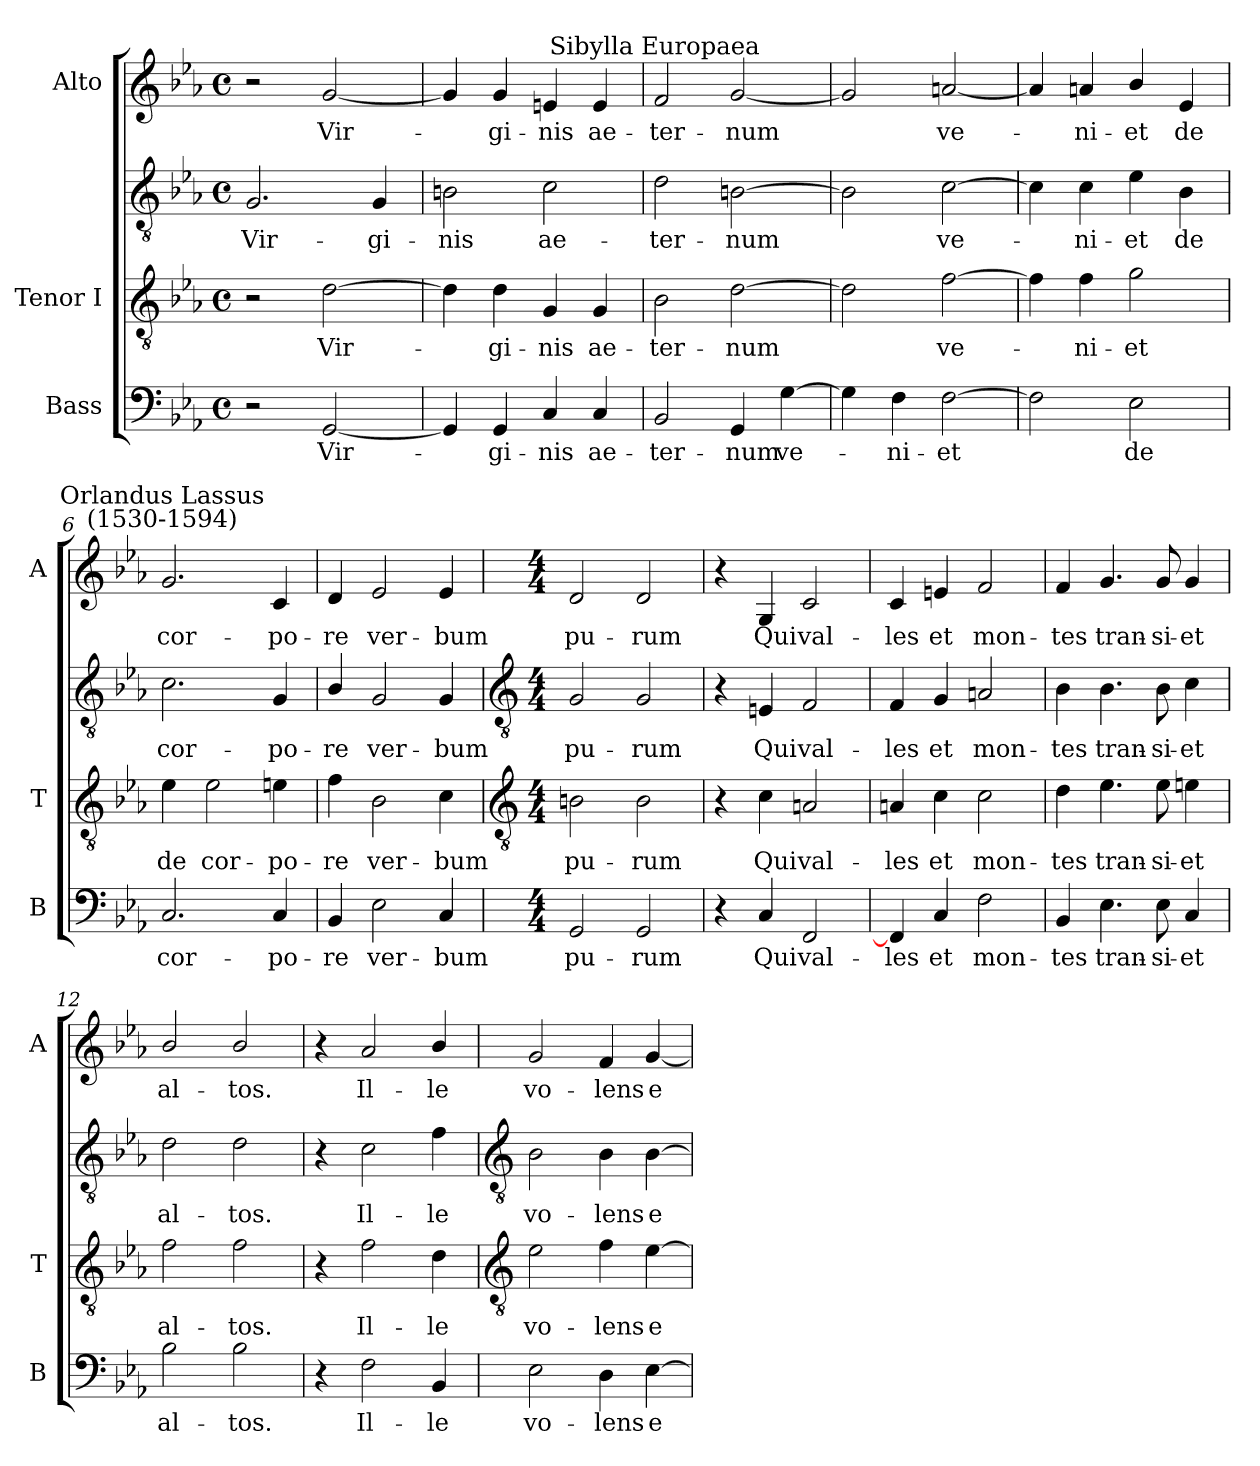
**kern	**text	**kern	**text	**kern	**text	**kern	**text
*part3	*part3	*part2	*part2	*part2	*part2	*part1	*part1
*staff4	*staff4	*staff3	*staff3	*staff2	*staff2	*staff1	*staff1
*I"Bass	*	*I"Tenor I	*	*	*	*I"Alto	*
*I'B	*	*I'T	*	*	*	*I'A	*
*clefF4	*	*clefGv2	*	*clefGv2	*	*clefG2	*
*k[b-e-a-]	*	*k[b-e-a-]	*	*k[b-e-a-]	*	*k[b-e-a-]	*
*E-:	*	*E-:	*	*E-:	*	*E-:	*
*M4/4	*	*M4/4	*	*M4/4	*	*M4/4	*
*met(c)	*	*met(c)	*	*met(c)	*	*met(c)	*
=1	=1	=1	=1	=1	=1	=1	=1
!	!	!	!	!	!LO:LY:b	!	!
2r	.	2r	.	2.G	Vir-	2r	.
!	!LO:LY:b	!	!LO:LY:b	!	!	!	!LO:LY:b
[2GG	Vir-	[2d	-Vir-	.	.	[2g	Vir-
!	!	!	!	!	!LO:LY:b	!	!
.	.	.	.	4G	-gi-	.	.
=2	=2	=2	=2	=2	=2	=2	=2
!	!	!	!	!	!LO:LY:b	!	!
4GG]	.	4d]	.	2Bn	nis	4g]	.
!	!LO:LY:b	!	!LO:LY:b	!	!	!	!LO:LY:b
4GG	gi-	4d	-gi-	.	.	4g	gi-
!	!LO:LY:b	!	!LO:LY:b	!	!LO:LY:b	!	!LO:LY:b
4C	-nis	4G	-nis	2c	ae-	4en	-nis
!	!LO:LY:b	!	!LO:LY:b	!	!	!	!LO:LY:b
4C	ae-	4G	ae-	.	.	4e	ae-
=3	=3	=3	=3	=3	=3	=3	=3
!	!	!	!	!	!	!LO:TX:a:cj:t=Sibylla Europaea	!
!	!LO:LY:b	!	!LO:LY:b	!	!LO:LY:b	!	!LO:LY:b
2BB-	-ter-	2B-	ter-	2d	-ter-	2f	-ter-
!	!LO:LY:b	!	!LO:LY:b	!	!LO:LY:b	!	!LO:LY:b
4GG	-num	[2d	-num	[2Bn	-num	[2g	-num
!	!LO:LY:b	!	!	!	!	!	!
[4G	ve-	.	.	.	.	.	.
=4	=4	=4	=4	=4	=4	=4	=4
4G]	.	2d]	.	2B]	.	2g]	.
!	!LO:LY:b	!	!	!	!	!	!
4F	ni-	.	.	.	.	.	.
!	!LO:LY:b	!	!LO:LY:b	!	!LO:LY:b	!	!LO:LY:b
[2F	-et	[2f	ve-	[2c	ve-	[2an	ve-
=5	=5	=5	=5	=5	=5	=5	=5
2F]	.	4f]	.	4c]	.	4a]	.
!	!	!	!LO:LY:b	!	!LO:LY:b	!	!LO:LY:b
.	.	4f	ni-	4c	ni-	4a	ni-
!	!LO:LY:b	!	!LO:LY:b	!	!LO:LY:b	!	!LO:LY:b
2E-	de	2g	-et	4e-	-et	4b-/	-et
!	!	!	!	!	!LO:LY:b	!	!LO:LY:b
.	.	.	.	4B-	de	4e-	de
=6	=6	=6	=6	=6	=6	=6	=6
!	!	!	!	!	!	!LO:TX:a:cj:t=Orlandus Lassus\n(1530-1594)	!
!	!LO:LY:b	!	!LO:LY:b	!	!LO:LY:b	!	!LO:LY:b
2.C	cor-	4e-	-de	2.c	cor-	2.g	cor-
!	!	!	!LO:LY:b	!	!	!	!
.	.	2e-	cor-	.	.	.	.
!	!LO:LY:b	!	!LO:LY:b	!	!LO:LY:b	!	!LO:LY:b
4C	-po-	4en	-po-	4G	-po-	4c	-po-
=7	=7	=7	=7	=7	=7	=7	=7
!	!LO:LY:b	!	!LO:LY:b	!	!LO:LY:b	!	!LO:LY:b
4BB-	-re	4f	re	4B-/	-re	4d	-re
!	!LO:LY:b	!	!LO:LY:b	!	!LO:LY:b	!	!LO:LY:b
2E-	ver-	2B-	ver-	2G	ver-	2e-	ver-
!	!LO:LY:b	!	!LO:LY:b	!	!LO:LY:b	!	!LO:LY:b
4C	-bum	4c	-bum	4G	-bum	4e-	-bum
!!LO:LB:g=z
=8	=8	=8	=8	=8	=8	=8	=8
*	*	*clefGv2	*	*clefGv2	*	*	*
*M4/4	*	*M4/4	*	*M4/4	*	*M4/4	*
!	!LO:LY:b	!	!LO:LY:b	!	!LO:LY:b	!	!LO:LY:b
2GG	pu-	2Bn	pu-	2G	pu-	2d	pu-
!	!LO:LY:b	!	!LO:LY:b	!	!LO:LY:b	!	!LO:LY:b
2GG	-rum	2B	-rum	2G	-rum	2d	-rum
=9	=9	=9	=9	=9	=9	=9	=9
4r	.	4r	.	4r	.	4r	.
!	!LO:LY:b	!	!LO:LY:b	!	!LO:LY:b	!	!LO:LY:b
4C	Qui	4c	-Qui	4En	Qui	4G	Qui
!	!LO:LY:b	!	!LO:LY:b	!	!LO:LY:b	!	!LO:LY:b
2FF	val-	2An	val-	2F	val-	2c	val-
=10	=10	=10	=10	=10	=10	=10	=10
!	!LO:LY:b	!	!LO:LY:b	!	!LO:LY:b	!	!LO:LY:b
4FF]	-les	4An	-les	4F	-les	4c	-les
!	!LO:LY:b	!	!LO:LY:b	!	!LO:LY:b	!	!LO:LY:b
4C	et	4c	et	4G	et	4en	et
!	!LO:LY:b	!	!LO:LY:b	!	!LO:LY:b	!	!LO:LY:b
2F	mon-	2c	mon-	2An	mon-	2f	mon-
=11	=11	=11	=11	=11	=11	=11	=11
!	!LO:LY:b	!	!LO:LY:b	!	!LO:LY:b	!	!LO:LY:b
4BB-	-tes	4d	tes	4B-	-tes	4f	-tes
!	!LO:LY:b	!	!LO:LY:b	!	!LO:LY:b	!	!LO:LY:b
4.E-	tran-	4.e-	tran-	4.B-	tran-	4.g	tran-
!	!LO:LY:b	!	!LO:LY:b	!	!LO:LY:b	!	!LO:LY:b
8E-	-si-	8e-	-si-	8B-	-si-	8g	-si-
!	!LO:LY:b	!	!LO:LY:b	!	!LO:LY:b	!	!LO:LY:b
4C	-et	4en	-et	4c	-et	4g	-et
=12	=12	=12	=12	=12	=12	=12	=12
!	!LO:LY:b	!	!LO:LY:b	!	!LO:LY:b	!	!LO:LY:b
2B-	al-	2f	al-	2d	al-	2b-/	al-
!	!LO:LY:b	!	!LO:LY:b	!	!LO:LY:b	!	!LO:LY:b
2B-	-tos.	2f	-tos.	2d	-tos.	2b-/	-tos.
=13	=13	=13	=13	=13	=13	=13	=13
4r	.	4r	.	4r	.	4r	.
!	!LO:LY:b	!	!LO:LY:b	!	!LO:LY:b	!	!LO:LY:b
2F	Il-	2f	Il-	2c	Il-	2a-	Il-
!	!LO:LY:b	!	!LO:LY:b	!	!LO:LY:b	!	!LO:LY:b
4BB-	-le	4d	-le	4f	-le	4b-/	-le
!!LO:LB:g=z
=14	=14	=14	=14	=14	=14	=14	=14
*	*	*clefGv2	*	*clefGv2	*	*	*
!	!LO:LY:b	!	!LO:LY:b	!	!LO:LY:b	!	!LO:LY:b
2E-	vo-	2e-	vo-	2B-	vo-	2g	vo-
!	!LO:LY:b	!	!LO:LY:b	!	!LO:LY:b	!	!LO:LY:b
4D	-lens	4f	-lens	4B-	-lens	4f	-lens
!	!LO:LY:b	!	!LO:LY:b	!	!LO:LY:b	!	!LO:LY:b
[4E-	e-	[4e-	e-	[4B-	e-	[4g	e-
=	=	=	=	=	=	=	=
*-	*-	*-	*-	*-	*-	*-	*-
